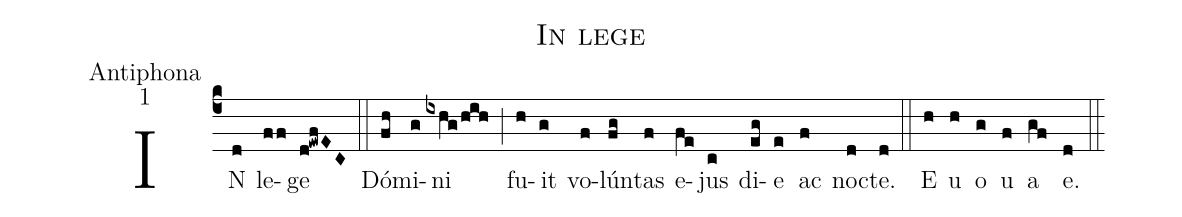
name:In lege;
office-part:Antiphona;
mode:1;
%%
(c4) IN(d) le(ff)ge(d!ewfEC) (::) Dó(fh)mi(g)ni(ixhg/hih) (;) fu(h)it(g) vo(f)lún(fg)tas(f) e(fe)jus(c) di(eg)e(e) ac(f) noc(d)te.(d) (::) E(h) u(h) o(g) u(f) a(gf) e.(d) (::)
